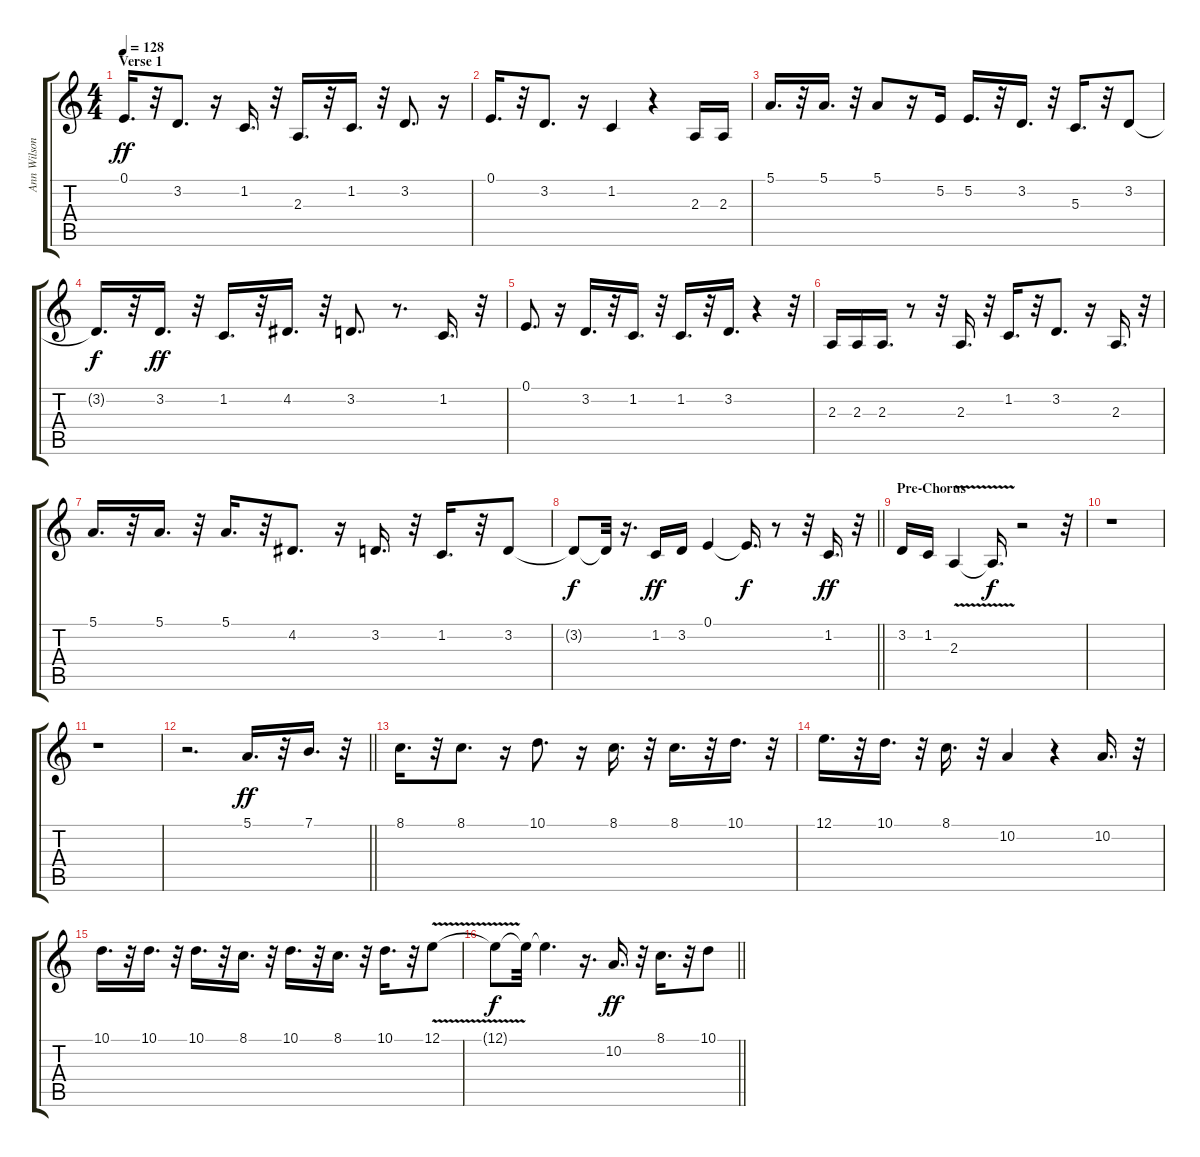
\track ("Ann Wilson" "Ann Wilson") {instrument flute}
\staff {score tabs}
\tuning (E4 B3 G3 D3 A2 E2) {hide}
\ts (4 4)
\section ("" "Verse 1")
\tempo 128
\clef g2
\ks c
0.1.16{d dy ff} r.32 3.2.8{d} r.16 1.2.16{d} r.32 2.3.16{d} r.32 1.2.16{d} r.32 3.2.8{d} r.16 |
0.1.16{d} r.32 3.2.8{d} r.16 1.2.4 r.4 2.3.16 2.3.16 |
5.1.16{d} r.32 5.1.16{d} r.32 5.1.8 r.16 5.2.16 5.2.16{d} r.32 3.2.16{d} r.32 5.3.16{d} r.32 3.2.8 |
3.2{t}.16{d dy f} r.32 3.2.16{d dy ff} r.32 1.2.16{d} r.32 4.2.16{d} r.32 3.2.8{d} r.8{d} 1.2.16{d} r.32 |
0.1.8{d} r.16 3.2.16{d} r.32 1.2.16{d} r.32 1.2.16{d} r.32 3.2.16{d} r.4 r.32 |
2.3.16 2.3.16 2.3.16{d} r.8 r.32 2.3.16{d} r.32 1.2.16{d} r.32 3.2.8{d} r.16 2.3.16{d} r.32 |
5.1.16{d} r.32 5.1.16{d} r.32 5.1.16{d} r.32 4.2.8{d} r.16 3.2.16{d} r.32 1.2.16{d} r.32 3.2.8 |
\barLineRight lightlight
3.2{t}.8{dy f} 3.2{t}.32 r.16{d} 1.2.16{dy ff} 3.2.16 0.1.4 0.1{t}.16{d dy f} r.8 r.32 1.2.16{d dy ff} r.32 |
\section ("" "Pre-Chorus")
3.2.16 1.2.16 2.3{v}.4 2.3{t}.16{d dy f} r.2 r.32 |
r.1 |
r.1 |
\barLineRight lightlight
r.2{d} 5.1.16{d dy ff} r.32 7.1.16{d} r.32 |
8.1.16{d} r.32 8.1.8{d} r.16 10.1.8{d} r.16 8.1.16{d} r.32 8.1.16{d} r.32 10.1.16{d} r.32 |
12.1.16{d} r.32 10.1.16{d} r.32 8.1.16{d} r.32 10.2.4 r.4 10.2.16{d} r.32 |
10.1.16{d} r.32 10.1.16{d} r.32 10.1.16{d} r.32 8.1.16{d} r.32 10.1.16{d} r.32 8.1.16{d} r.32 10.1.16{d} r.32 12.1{v}.8 |
\barLineRight lightlight
12.1{t}.8{dy f} 12.1{t}.32 12.1{t}.4{d} r.16{d} 10.2.16{d dy ff} r.32 8.1.16{d} r.32 10.1.8
